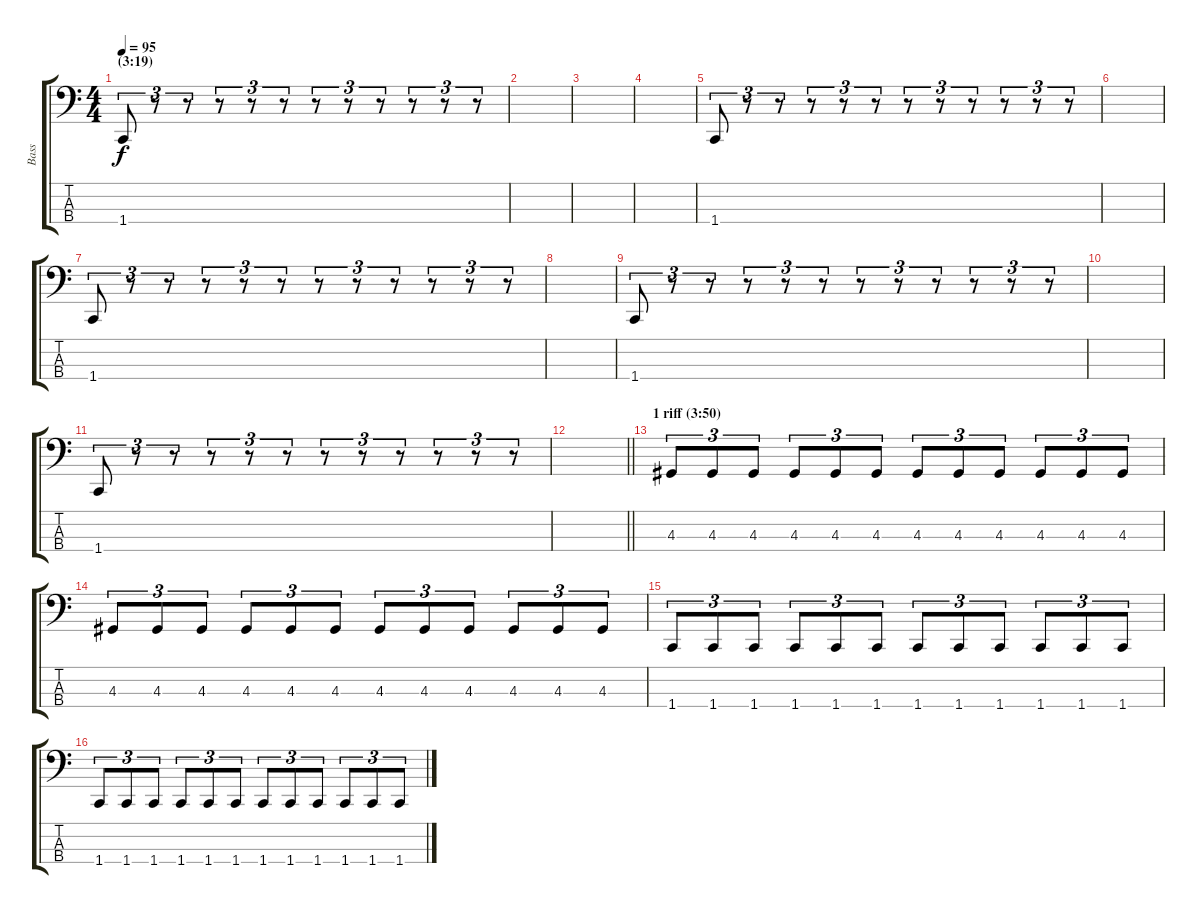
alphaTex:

\track ("Bass" "Bass") {instrument electricbassfinger}
\staff {score tabs}
\tuning (D2 A1 E1 B0) {hide}
\ts (4 4)
\section ("" "(3:19)")
\tempo 95
\clef f4
\ks c
1.4.8{tu (3 2) dy f} r.8{tu (3 2)} r.8{tu (3 2)} r.8{tu (3 2)} r.8{tu (3 2)} r.8{tu (3 2)} r.8{tu (3 2)} r.8{tu (3 2)} r.8{tu (3 2)} r.8{tu (3 2)} r.8{tu (3 2)} r.8{tu (3 2)} |
|
|
|
1.4.8{tu (3 2)} r.8{tu (3 2)} r.8{tu (3 2)} r.8{tu (3 2)} r.8{tu (3 2)} r.8{tu (3 2)} r.8{tu (3 2)} r.8{tu (3 2)} r.8{tu (3 2)} r.8{tu (3 2)} r.8{tu (3 2)} r.8{tu (3 2)} |
|
1.4.8{tu (3 2)} r.8{tu (3 2)} r.8{tu (3 2)} r.8{tu (3 2)} r.8{tu (3 2)} r.8{tu (3 2)} r.8{tu (3 2)} r.8{tu (3 2)} r.8{tu (3 2)} r.8{tu (3 2)} r.8{tu (3 2)} r.8{tu (3 2)} |
|
1.4.8{tu (3 2)} r.8{tu (3 2)} r.8{tu (3 2)} r.8{tu (3 2)} r.8{tu (3 2)} r.8{tu (3 2)} r.8{tu (3 2)} r.8{tu (3 2)} r.8{tu (3 2)} r.8{tu (3 2)} r.8{tu (3 2)} r.8{tu (3 2)} |
|
1.4.8{tu (3 2)} r.8{tu (3 2)} r.8{tu (3 2)} r.8{tu (3 2)} r.8{tu (3 2)} r.8{tu (3 2)} r.8{tu (3 2)} r.8{tu (3 2)} r.8{tu (3 2)} r.8{tu (3 2)} r.8{tu (3 2)} r.8{tu (3 2)} |
\barLineRight lightlight
|
\section ("" "1 riff (3:50)")
4.3.8{tu (3 2)} 4.3.8{tu (3 2)} 4.3.8{tu (3 2)} 4.3.8{tu (3 2)} 4.3.8{tu (3 2)} 4.3.8{tu (3 2)} 4.3.8{tu (3 2)} 4.3.8{tu (3 2)} 4.3.8{tu (3 2)} 4.3.8{tu (3 2)} 4.3.8{tu (3 2)} 4.3.8{tu (3 2)} |
4.3.8{tu (3 2)} 4.3.8{tu (3 2)} 4.3.8{tu (3 2)} 4.3.8{tu (3 2)} 4.3.8{tu (3 2)} 4.3.8{tu (3 2)} 4.3.8{tu (3 2)} 4.3.8{tu (3 2)} 4.3.8{tu (3 2)} 4.3.8{tu (3 2)} 4.3.8{tu (3 2)} 4.3.8{tu (3 2)} |
1.4.8{tu (3 2)} 1.4.8{tu (3 2)} 1.4.8{tu (3 2)} 1.4.8{tu (3 2)} 1.4.8{tu (3 2)} 1.4.8{tu (3 2)} 1.4.8{tu (3 2)} 1.4.8{tu (3 2)} 1.4.8{tu (3 2)} 1.4.8{tu (3 2)} 1.4.8{tu (3 2)} 1.4.8{tu (3 2)} |
1.4.8{tu (3 2)} 1.4.8{tu (3 2)} 1.4.8{tu (3 2)} 1.4.8{tu (3 2)} 1.4.8{tu (3 2)} 1.4.8{tu (3 2)} 1.4.8{tu (3 2)} 1.4.8{tu (3 2)} 1.4.8{tu (3 2)} 1.4.8{tu (3 2)} 1.4.8{tu (3 2)} 1.4.8{tu (3 2)}
